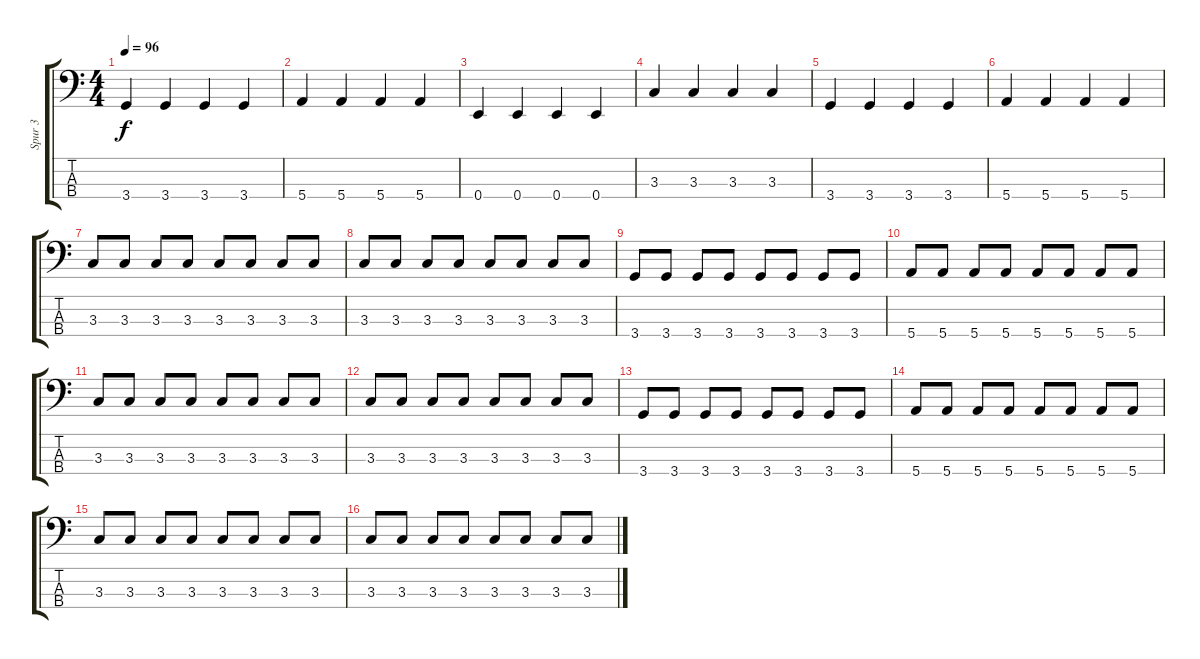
\track ("Spur 3" "Spur 3") {instrument electricbassfinger}
\staff {score tabs}
\tuning (G2 D2 A1 E1) {hide}
\ts (4 4)
\tempo 96
\clef f4
\ks c
3.4.4{dy f} 3.4.4 3.4.4 3.4.4 |
5.4.4 5.4.4 5.4.4 5.4.4 |
0.4.4 0.4.4 0.4.4 0.4.4 |
3.3.4 3.3.4 3.3.4 3.3.4 |
3.4.4 3.4.4 3.4.4 3.4.4 |
5.4.4 5.4.4 5.4.4 5.4.4 |
3.3.8 3.3.8 3.3.8 3.3.8 3.3.8 3.3.8 3.3.8 3.3.8 |
3.3.8 3.3.8 3.3.8 3.3.8 3.3.8 3.3.8 3.3.8 3.3.8 |
3.4.8 3.4.8 3.4.8 3.4.8 3.4.8 3.4.8 3.4.8 3.4.8 |
5.4.8 5.4.8 5.4.8 5.4.8 5.4.8 5.4.8 5.4.8 5.4.8 |
3.3.8 3.3.8 3.3.8 3.3.8 3.3.8 3.3.8 3.3.8 3.3.8 |
3.3.8 3.3.8 3.3.8 3.3.8 3.3.8 3.3.8 3.3.8 3.3.8 |
3.4.8 3.4.8 3.4.8 3.4.8 3.4.8 3.4.8 3.4.8 3.4.8 |
5.4.8 5.4.8 5.4.8 5.4.8 5.4.8 5.4.8 5.4.8 5.4.8 |
3.3.8 3.3.8 3.3.8 3.3.8 3.3.8 3.3.8 3.3.8 3.3.8 |
3.3.8 3.3.8 3.3.8 3.3.8 3.3.8 3.3.8 3.3.8 3.3.8
